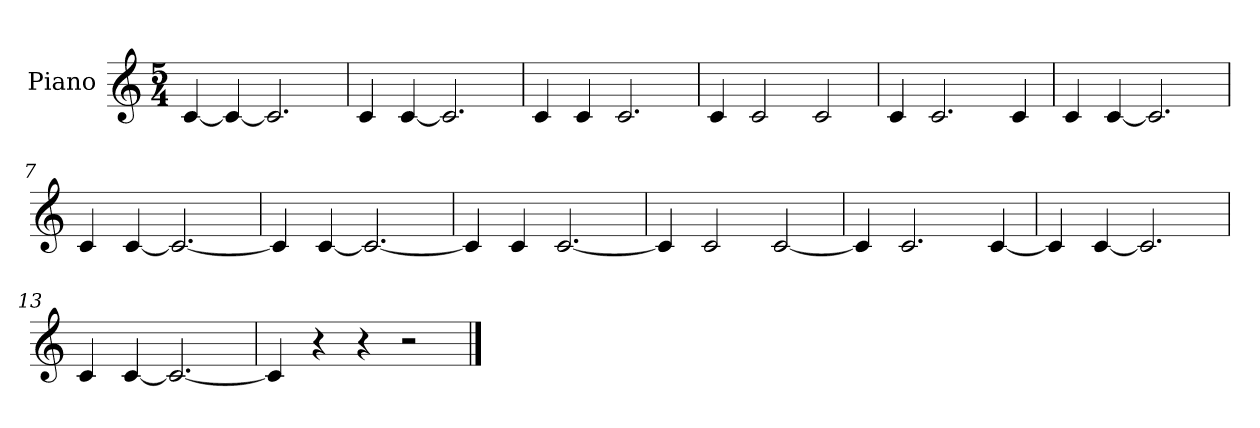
**kern
*part1
*staff1
*I"Piano
*I'Pno.
*clefG2
*k[]
*M5/4
*MM90
=1
[4c/
4c/_
2.c/]
=2
4c/
[4c/
2.c/]
=3
4c/
4c/
2.c/
=4
4c/
2c/
2c/
=5
4c/
2.c/
4c/
=6
4c/
[4c/
2.c/]
=7
4c/
[4c/
2.c/_
=8
4c/]
[4c/
2.c/_
=9
4c/]
4c/
[2.c/
=10
4c/]
2c/
[2c/
=11
4c/]
2.c/
[4c/
=12
4c/]
[4c/
2.c/]
=13
4c/
[4c/
2.c/_
=14
4c/]
4r
4r
2r
==
*-
